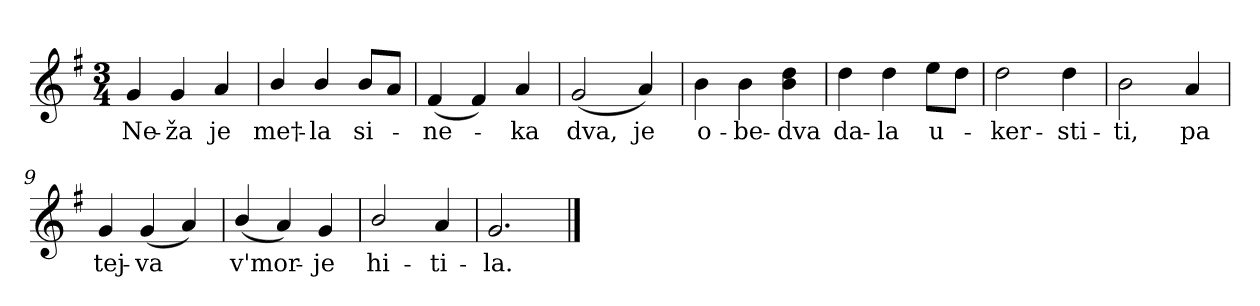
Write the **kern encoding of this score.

**kern	**text
*part1	*part1
*staff1	*staff1
*clefG2	*
*k[f#]	*
*G:	*
*M3/4	*
*MM182	*
=1	=1
4g/	Ne-
4g/	-ža
4a/	je
=2	=2
4b/	me†-
4b/	-la
8b/L	si-
8a/J	.
=3	=3
(<4f#/	-ne-
4f#/)	.
4a/	-ka
=4	=4
(<2g/	dva,
4a/)	je
=5	=5
4b\	o-
4b\	-be-
4b\ 4dd\	-dva
=6	=6
4dd\	da-
4dd\	-la
8ee\L	u-
8dd\J	.
=7	=7
2dd\	-ker-
4dd\	-sti-
=8	=8
2b\	-ti,
4a/	pa
!!LO:LB:g=z
=9	=9
4g/	tej-
(<4g/	-va
4a/)	.
=10	=10
(<4b/	v'mor-
4a/)	.
4g/	-je
=11	=11
2b/	hi-
4a/	-ti-
=12	=12
2.g/	-la.
==	==
*-	*-
